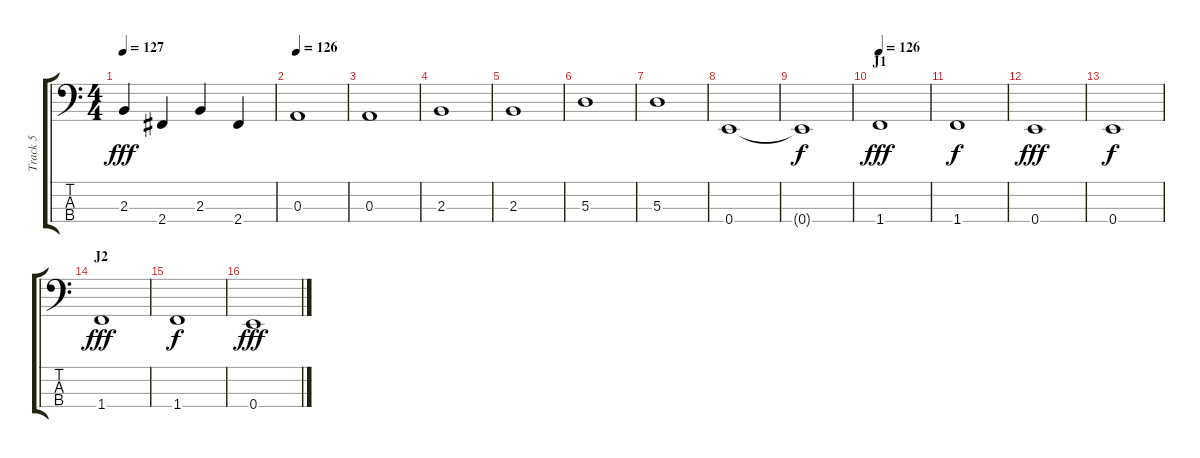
\track ("Track 5" "Track 5") {instrument electricbasspick}
\staff {score tabs}
\tuning (G2 D2 A1 E1) {hide}
\ts (4 4)
\tempo 127
\clef f4
\ks c
2.3.4{dy fff} 2.4.4 2.3.4 2.4.4 |
\tempo 126
0.3.1 |
0.3.1 |
2.3.1 |
2.3.1 |
5.3.1 |
5.3.1 |
0.4.1 |
0.4{t}.1{dy f volume 0} |
\section ("" "J1")
\tempo 126
1.4.1{dy fff volume 13} |
1.4.1{dy f} |
0.4.1{dy fff} |
0.4.1{dy f} |
\section ("" "J2")
1.4.1{dy fff} |
1.4.1{dy f} |
0.4.1{dy fff}
